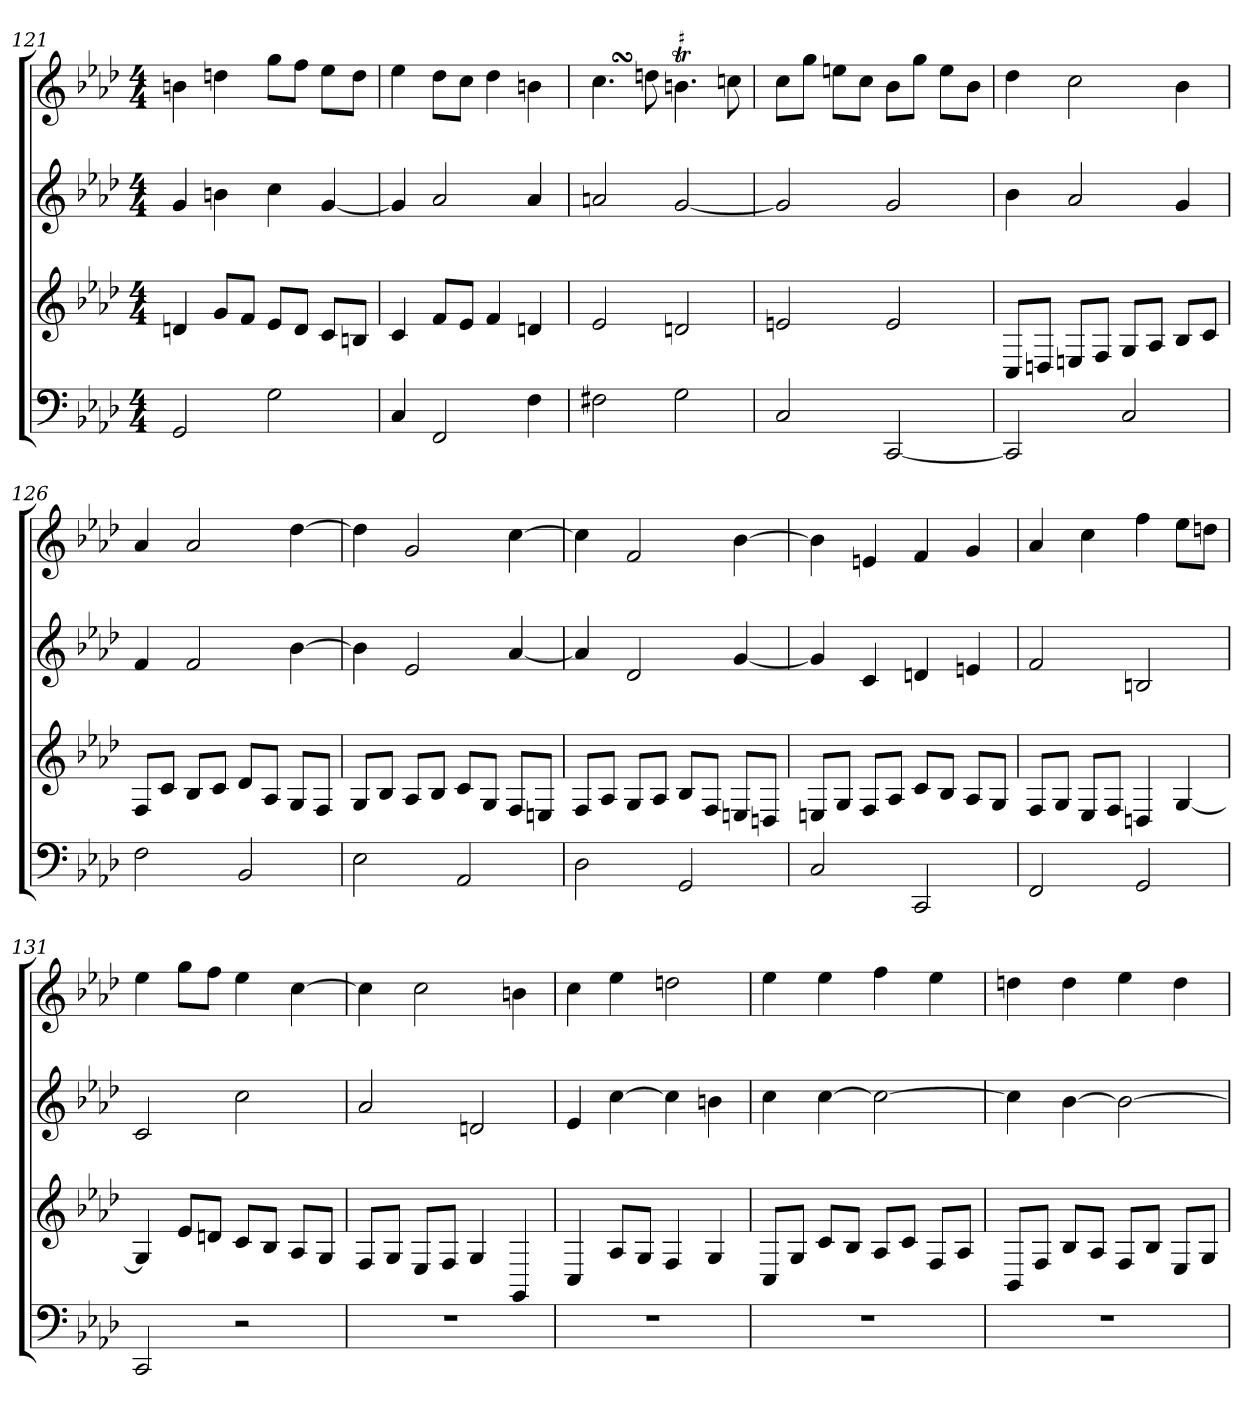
**kern	**kern	**kern	**kern
*part4	*part3	*part2	*part1
*staff4	*staff3	*staff2	*staff1
*k[b-e-a-d-]	*k[b-e-a-d-]	*k[b-e-a-d-]	*k[b-e-a-d-]
*M4/4	*M4/4	*M4/4	*M4/4
=121	=121	=121	=121
2GG	4dn	4g	4bn
.	8gL	4bn	4ddn
.	8fJ	.	.
2G	8e-L	4cc	8ggL
.	8dJ	.	8ffJ
.	8cL	[4g	8ee-L
.	8BnJ	.	8ddJ
=122	=122	=122	=122
4C	4c	4g]	4ee-
2FF	8fL	2a-	8dd-L
.	8e-J	.	8ccJ
.	4f	.	4dd-
4F	4dn	4a-	4bn
=123	=123	=123	=123
2F#X	2e-	2an	4.ccSsS
.	.	.	8ddn
!	!	!	!LO:TR:acc=#
2G	2dn	[2g	4.bnT
.	.	.	8ccn
=124	=124	=124	=124
2C	2en	2g]	8ccL
.	.	.	8ggJ
.	.	.	8eenL
.	.	.	8ccJ
[2CC	2e	2g	8b-L
.	.	.	8ggJ
.	.	.	8eeL
.	.	.	8b-J
=125	=125	=125	=125
2CC]	8CL	4b-	4dd-
.	8DnJ	.	.
.	8EnL	2a-	2cc
.	8FJ	.	.
2C	8GL	.	.
.	8A-J	.	.
.	8B-L	4g	4b-
.	8cJ	.	.
=126	=126	=126	=126
2F	8FL	4f	4a-
.	8cJ	.	.
.	8B-L	2f	2a-
.	8cJ	.	.
2BB-	8d-L	.	.
.	8A-J	.	.
.	8GL	[4b-	[4dd-
.	8FJ	.	.
=127	=127	=127	=127
2E-	8GL	4b-]	4dd-]
.	8B-J	.	.
.	8A-L	2e-	2g
.	8B-J	.	.
2AA-	8cL	.	.
.	8GJ	.	.
.	8FL	[4a-	[4cc
.	8EnJ	.	.
=128	=128	=128	=128
2D-	8FL	4a-]	4cc]
.	8A-J	.	.
.	8GL	2d-	2f
.	8A-J	.	.
2GG	8B-L	.	.
.	8FJ	.	.
.	8EnL	[4g	[4b-
.	8DnJ	.	.
=129	=129	=129	=129
2C	8EnL	4g]	4b-]
.	8GJ	.	.
.	8FL	4c	4en
.	8A-J	.	.
2CC	8cL	4dn	4f
.	8B-J	.	.
.	8A-L	4en	4g
.	8GJ	.	.
=130	=130	=130	=130
2FF	8FL	2f	4a-
.	8GJ	.	.
.	8E-L	.	4cc
.	8FJ	.	.
2GG	4Dn	2Bn	4ff
.	[4G	.	8ee-L
.	.	.	8ddnJ
=131	=131	=131	=131
2CC	4G]	2c	4ee-
.	8e-L	.	8ggL
.	8dnJ	.	8ffJ
2r	8cL	2cc	4ee-
.	8B-J	.	.
.	8A-L	.	[4cc
.	8GJ	.	.
=132	=132	=132	=132
1r	8FL	2a-	4cc]
.	8GJ	.	.
.	8E-L	.	2cc
.	8FJ	.	.
.	4G	2dn	.
.	4GG	.	4bn
=133	=133	=133	=133
1r	4C	4e-	4cc
.	8A-L	[4cc	4ee-
.	8GJ	.	.
.	4F	4cc]	2ddn
.	4G	4bn	.
=134	=134	=134	=134
1r	8CL	4cc	4ee-
.	8GJ	.	.
.	8cL	[4cc	4ee-
.	8B-J	.	.
.	8A-L	2cc_	4ff
.	8cJ	.	.
.	8FL	.	4ee-
.	8A-J	.	.
=135	=135	=135	=135
1r	8BB-L	4cc]	4ddn
.	8FJ	.	.
.	8B-L	[4b-	4dd
.	8A-J	.	.
.	8FL	2b-_	4ee-
.	8B-J	.	.
.	8E-L	.	4dd
.	8GJ	.	.
=	=	=	=
*-	*-	*-	*-
